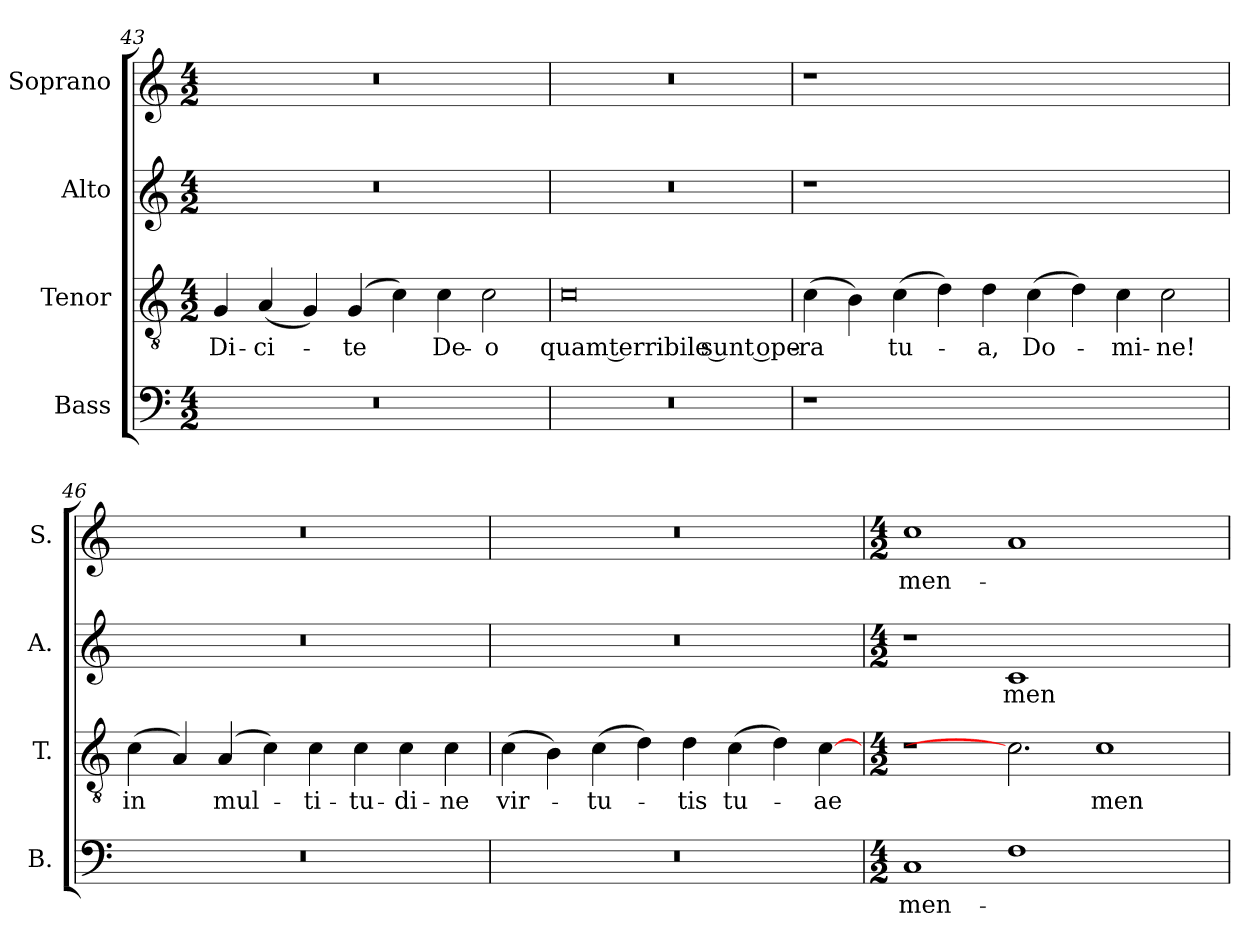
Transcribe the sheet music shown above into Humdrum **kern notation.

**kern	**text	**kern	**text	**kern	**text	**kern	**text
*part4	*part4	*part3	*part3	*part2	*part2	*part1	*part1
*staff4	*staff4	*staff3	*staff3	*staff2	*staff2	*staff1	*staff1
*I"Bass	*	*I"Tenor	*	*I"Alto	*	*I"Soprano	*
*I'B.	*	*I'T.	*	*I'A.	*	*I'S.	*
!!LO:LB:g=z
*clefF4	*	*clefGv2	*	*clefG2	*	*clefG2	*
*	*	*ITrd7c12	*	*	*	*	*
*k[]	*	*k[]	*	*k[]	*	*k[]	*
*C:	*	*C:	*	*C:	*	*C:	*
*M4/2	*	*M4/2	*	*M4/2	*	*M4/2	*
=43	=43	=43	=43	=43	=43	=43	=43
!LO:N:vis=1	!	!	!	!	!	!	!
!	!	!	!LO:LY:b:color=#000000	!LO:N:vis=1	!	!LO:N:vis=1	!
0r	.	4GGi/	Di-	0r	.	0r	.
!	!	!	!LO:LY:b:color=#000000	!	!	!	!
.	.	(4AAi/	-ci-	.	.	.	.
.	.	4GGi/)	.	.	.	.	.
!	!	!	!LO:LY:b:color=#000000	!	!	!	!
.	.	(4GGi/	-te	.	.	.	.
.	.	4Ci\)	.	.	.	.	.
!	!	!	!LO:LY:b:color=#000000	!	!	!	!
.	.	4Ci\	De-	.	.	.	.
!	!	!	!LO:LY:b:color=#000000	!	!	!	!
.	.	2Ci\	-o	.	.	.	.
=44	=44	=44	=44	=44	=44	=44	=44
!LO:N:vis=1	!	!	!	!	!	!	!
!	!	!	!LO:LY:b:color=#000000	!LO:N:vis=1	!	!LO:N:vis=1	!
0r	.	0Ci	quam terribile sunt ope-	0r	.	0r	.
!!LO:LB:g=z
=45	=45	=45	=45	=45	=45	=45	=45
!LO:N:vis=1	!	!	!	!	!	!	!
!	!	!	!LO:LY:b:color=#000000	!LO:N:vis=1	!	!LO:N:vis=1	!
0r	.	(4Ci\	-ra	0r	.	0r	.
.	.	4BBi\)	.	.	.	.	.
!	!	!	!LO:LY:b:color=#000000	!	!	!	!
.	.	(4Ci\	tu-	.	.	.	.
.	.	4Di\)	.	.	.	.	.
!	!	!	!LO:LY:b:color=#000000	!	!	!	!
.	.	4Di\	-a,	.	.	.	.
!	!	!	!LO:LY:b:color=#000000	!	!	!	!
.	.	(4Ci\	Do-	.	.	.	.
.	.	4Di\)	.	.	.	.	.
!	!	!	!LO:LY:b:color=#000000	!	!	!	!
.	.	4Ci\	-mi-	.	.	.	.
!	!	!	!LO:LY:b:color=#000000	!	!	!	!
2ryy	.	2Ci\	-ne!	2ryy	.	2ryy	.
=46	=46	=46	=46	=46	=46	=46	=46
!LO:N:vis=1	!	!	!	!	!	!	!
!	!	!	!LO:LY:b:color=#000000	!LO:N:vis=1	!	!LO:N:vis=1	!
0r	.	(4Ci\	in	0r	.	0r	.
.	.	4AAi/)	.	.	.	.	.
!	!	!	!LO:LY:b:color=#000000	!	!	!	!
.	.	(4AAi/	mul-	.	.	.	.
.	.	4Ci\)	.	.	.	.	.
!	!	!	!LO:LY:b:color=#000000	!	!	!	!
.	.	4Ci\	-ti-	.	.	.	.
!	!	!	!LO:LY:b:color=#000000	!	!	!	!
.	.	4Ci\	-tu-	.	.	.	.
!	!	!	!LO:LY:b:color=#000000	!	!	!	!
.	.	4Ci\	-di-	.	.	.	.
!	!	!	!LO:LY:b:color=#000000	!	!	!	!
.	.	4Ci\	-ne	.	.	.	.
=47	=47	=47	=47	=47	=47	=47	=47
!LO:N:vis=1	!	!	!	!	!	!	!
!	!	!	!LO:LY:b:color=#000000	!LO:N:vis=1	!	!LO:N:vis=1	!
0r	.	(4Ci\	vir-	0r	.	0r	.
.	.	4BBi\)	.	.	.	.	.
!	!	!	!LO:LY:b:color=#000000	!	!	!	!
.	.	(4Ci\	-tu-	.	.	.	.
.	.	4Di\)	.	.	.	.	.
!	!	!	!LO:LY:b:color=#000000	!	!	!	!
.	.	4Di\	-tis	.	.	.	.
!	!	!	!LO:LY:b:color=#000000	!	!	!	!
.	.	(4Ci\	tu-	.	.	.	.
.	.	4Di\)	.	.	.	.	.
!	!	!	!LO:LY:b:color=#000000	!	!	!	!
.	.	[4Ci	-ae	.	.	.	.
=48	=48	=48	=48	=48	=48	=48	=48
*M4/2	*	*M4/2	*	*M4/2	*	*M4/2	*
!	!LO:LY:b:color=#000000	!	!	!	!	!	!
!	!	!	!	!	!	!	!LO:LY:b:color=#000000
1Ci	men-	1r	.	1r	.	1cci	men-
!	!	!	!	!	!LO:LY:b:color=#000000	!	!
1Fi	.	2.Ci]	.	1ci	men-	1ai	.
!	!	!	!LO:LY:b:color=#000000	!	!	!	!
.	.	1Ci	men-	.	.	.	.
2.ryy	.	.	.	2.ryy	.	2.ryy	.
=	=	=	=	=	=	=	=
*-	*-	*-	*-	*-	*-	*-	*-
